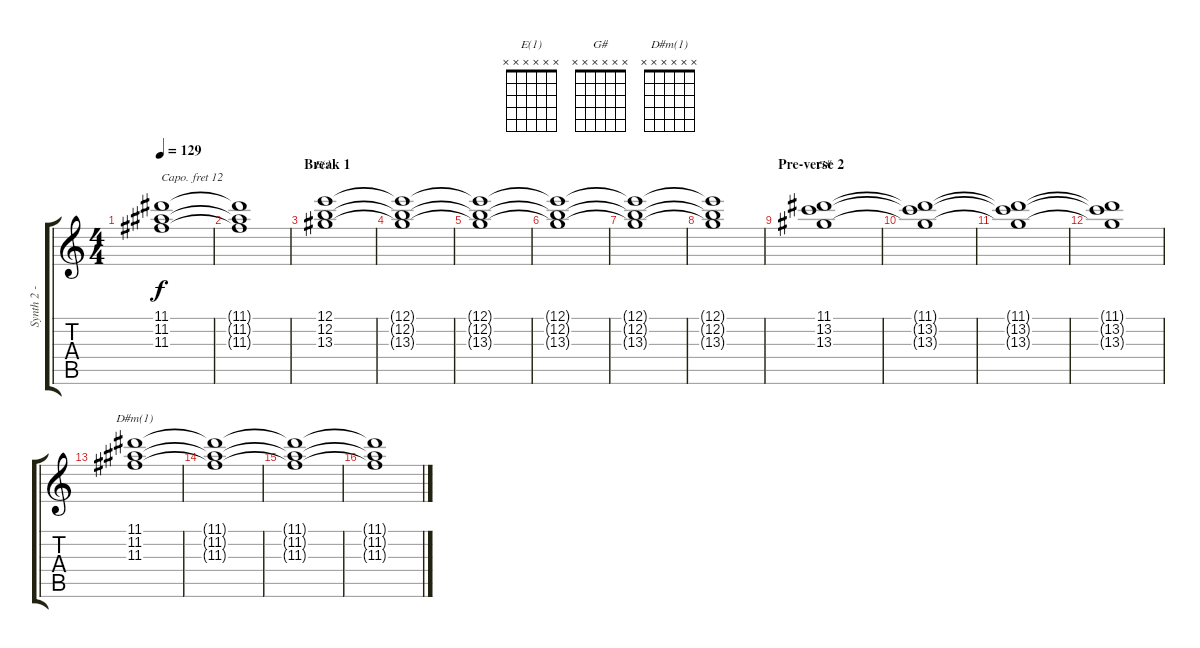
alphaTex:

\track ("Synth 2 - chords (+1 octave)" "Synth 2 - ") {instrument churchorgan}
\staff {score tabs}
\capo 12
\tuning (E4 B3 G3 D3 A2 E2) {hide}
\chord ("E(1)" x x x x x x)
\chord ("G#" x x x x x x)
\chord ("D#m(1)" x x x x x x)
\ts (4 4)
\tempo 129
\clef g2
\ks c
(11.1{t} 11.2{t} 11.3{t}).1{dy f} |
(11.1{t} 11.2{t} 11.3{t}).1 |
\section ("" "Break 1")
(12.1 12.2 13.3).1{ch "E(1)"} |
(12.1{t} 12.2{t} 13.3{t}).1 |
(12.1{t} 12.2{t} 13.3{t}).1 |
(12.1{t} 12.2{t} 13.3{t}).1 |
(12.1{t} 12.2{t} 13.3{t}).1 |
(12.1{t} 12.2{t} 13.3{t}).1 |
\section ("" "Pre-verse 2")
(11.1 13.2 13.3).1{ch "G#"} |
(11.1{t} 13.2{t} 13.3{t}).1 |
(11.1{t} 13.2{t} 13.3{t}).1 |
(11.1{t} 13.2{t} 13.3{t}).1 |
(11.1 11.2 11.3).1{ch "D#m(1)"} |
(11.1{t} 11.2{t} 11.3{t}).1 |
(11.1{t} 11.2{t} 11.3{t}).1 |
(11.1{t} 11.2{t} 11.3{t}).1
